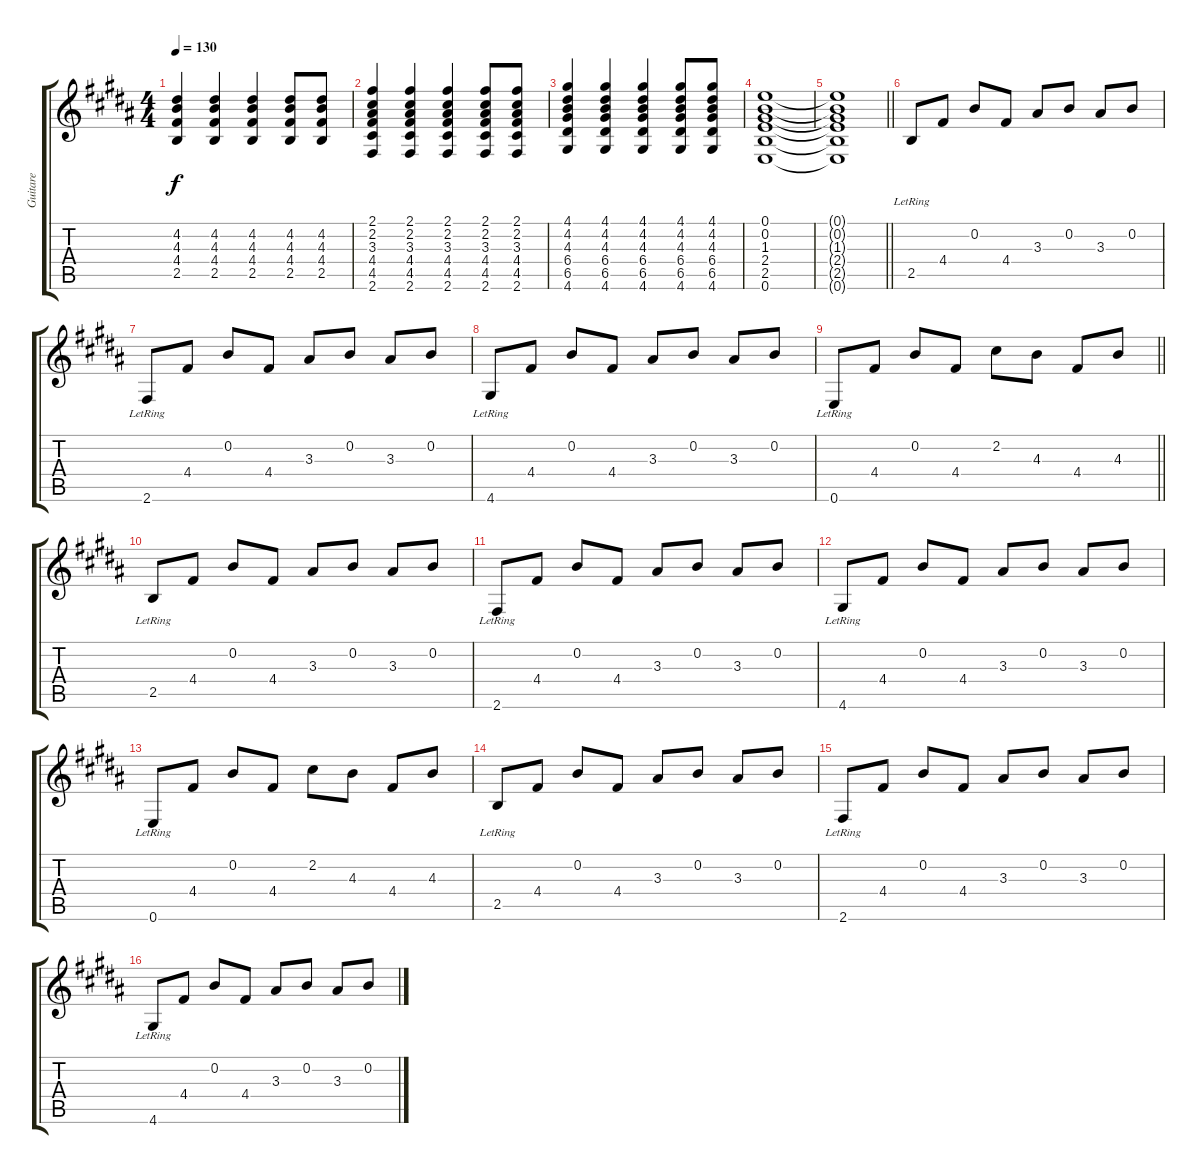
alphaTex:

\track ("Guitare" "Guitare") {instrument acousticguitarsteel}
\staff {score tabs}
\tuning (E4 B3 G3 D3 A2 E2) {hide}
\ts (4 4)
\tempo 130
\clef g2
\ks b
(4.2 4.3 4.4 2.5).4{dy f} (4.2 4.3 4.4 2.5).4 (4.2 4.3 4.4 2.5).4 (4.2 4.3 4.4 2.5).8 (4.2 4.3 4.4 2.5).8 |
(2.1 2.2 3.3 4.4 4.5 2.6).4 (2.1 2.2 3.3 4.4 4.5 2.6).4 (2.1 2.2 3.3 4.4 4.5 2.6).4 (2.1 2.2 3.3 4.4 4.5 2.6).8 (2.1 2.2 3.3 4.4 4.5 2.6).8 |
(4.1 4.2 4.3 6.4 6.5 4.6).4 (4.1 4.2 4.3 6.4 6.5 4.6).4 (4.1 4.2 4.3 6.4 6.5 4.6).4 (4.1 4.2 4.3 6.4 6.5 4.6).8 (4.1 4.2 4.3 6.4 6.5 4.6).8 |
(0.1 0.2 1.3 2.4 2.5 0.6).1 |
\barLineRight lightlight
(0.1{t} 0.2{t} 1.3{t} 2.4{t} 2.5{t} 0.6{t}).1 |
2.5{lr}.8 4.4.8 0.2.8 4.4.8 3.3.8 0.2.8 3.3.8 0.2.8 |
2.6{lr}.8 4.4.8 0.2.8 4.4.8 3.3.8 0.2.8 3.3.8 0.2.8 |
4.6{lr}.8 4.4.8 0.2.8 4.4.8 3.3.8 0.2.8 3.3.8 0.2.8 |
\barLineRight lightlight
0.6{lr}.8 4.4.8 0.2.8 4.4.8 2.2.8 4.3.8 4.4.8 4.3.8 |
2.5{lr}.8 4.4.8 0.2.8 4.4.8 3.3.8 0.2.8 3.3.8 0.2.8 |
2.6{lr}.8 4.4.8 0.2.8 4.4.8 3.3.8 0.2.8 3.3.8 0.2.8 |
4.6{lr}.8 4.4.8 0.2.8 4.4.8 3.3.8 0.2.8 3.3.8 0.2.8 |
0.6{lr}.8 4.4.8 0.2.8 4.4.8 2.2.8 4.3.8 4.4.8 4.3.8 |
2.5{lr}.8 4.4.8 0.2.8 4.4.8 3.3.8 0.2.8 3.3.8 0.2.8 |
2.6{lr}.8 4.4.8 0.2.8 4.4.8 3.3.8 0.2.8 3.3.8 0.2.8 |
4.6{lr}.8 4.4.8 0.2.8 4.4.8 3.3.8 0.2.8 3.3.8 0.2.8
